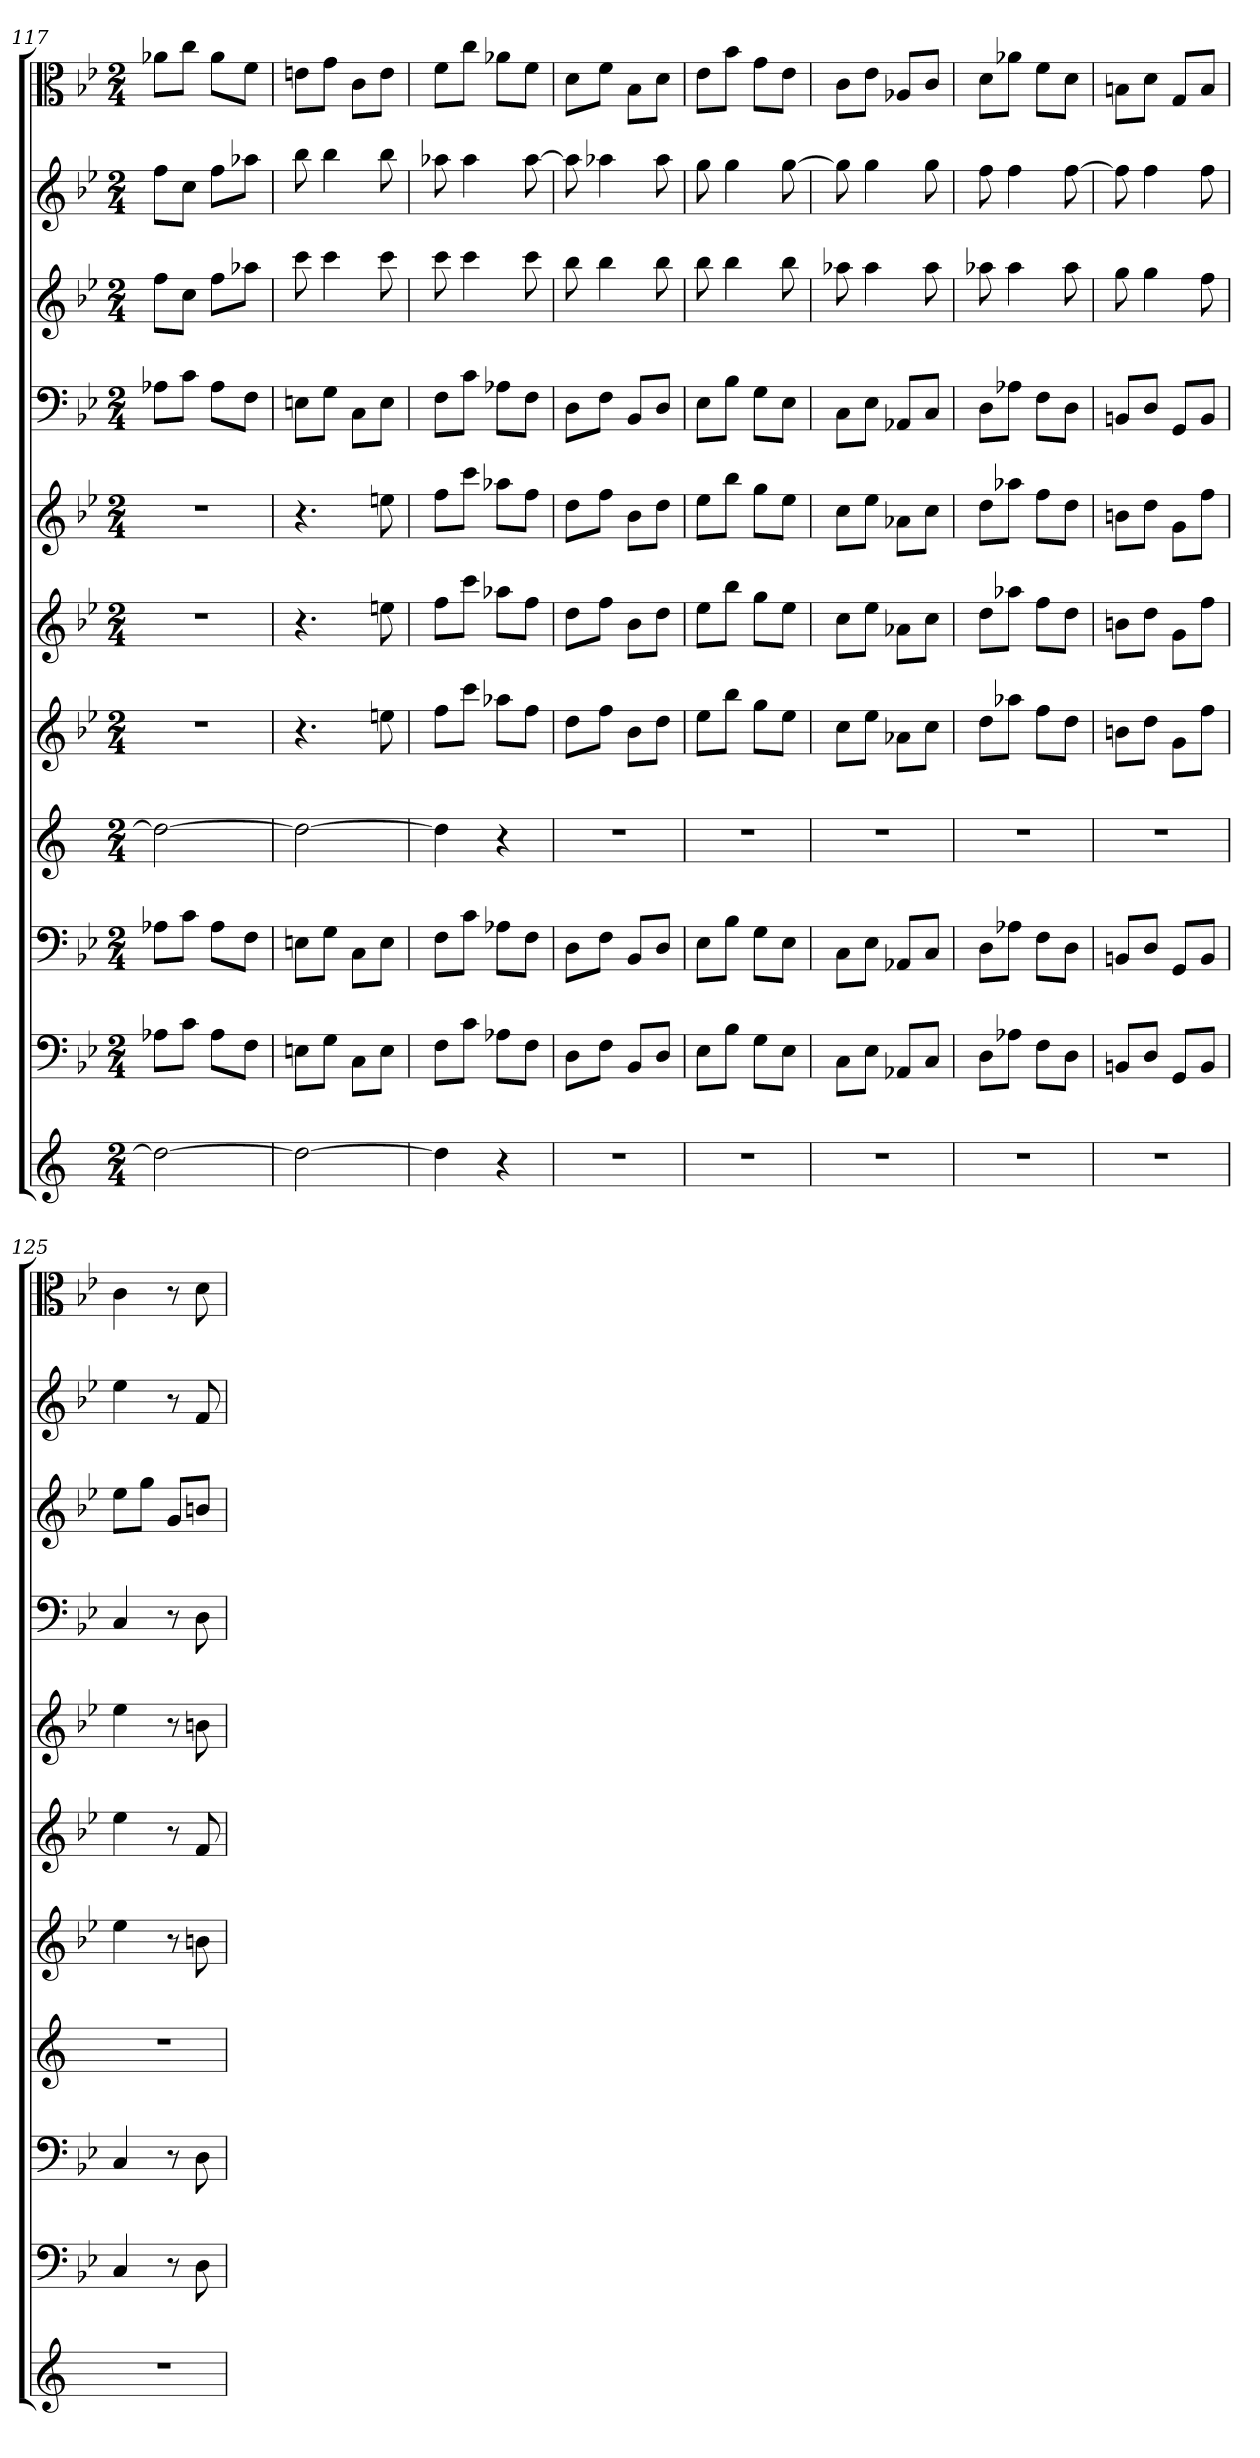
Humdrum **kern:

**kern	**kern	**kern	**kern	**kern	**kern	**kern	**kern	**kern	**kern	**kern
*part11	*part10	*part9	*part8	*part7	*part6	*part5	*part4	*part3	*part2	*part1
*staff11	*staff10	*staff9	*staff8	*staff7	*staff6	*staff5	*staff4	*staff3	*staff2	*staff1
*	*clefF4	*clefF4	*	*	*	*	*clefF4	*	*	*clefC3
*k[]	*k[b-e-]	*k[b-e-]	*k[]	*k[b-e-]	*k[b-e-]	*k[b-e-]	*k[b-e-]	*k[b-e-]	*k[b-e-]	*k[b-e-]
*M2/4	*M2/4	*M2/4	*M2/4	*M2/4	*M2/4	*M2/4	*M2/4	*M2/4	*M2/4	*M2/4
=117	=117	=117	=117	=117	=117	=117	=117	=117	=117	=117
2dd_	8A-X\L	8A-X\L	2dd_	2r	2r	2r	8A-X\L	8ffL	8ffL	8a-X\L
.	8c\J	8c\J	.	.	.	.	8c\J	8ccJ	8ccJ	8cc\J
.	8A-\L	8A-\L	.	.	.	.	8A-\L	8ffL	8ffL	8a-\L
.	8F\J	8F\J	.	.	.	.	8F\J	8aa-XJ	8aa-XJ	8f\J
=118	=118	=118	=118	=118	=118	=118	=118	=118	=118	=118
2dd_	8En\L	8En\L	2dd_	4.r	4.r	4.r	8En\L	8ccc	8bb-	8en\L
.	8G\J	8G\J	.	.	.	.	8G\J	4ccc	4bb-	8g\J
.	8C\L	8C\L	.	.	.	.	8C\L	.	.	8c\L
.	8E\J	8E\J	.	8een	8een	8een	8E\J	8ccc	8bb-	8e\J
=119	=119	=119	=119	=119	=119	=119	=119	=119	=119	=119
4dd]	8F\L	8F\L	4dd]	8ffL	8ffL	8ffL	8F\L	8ccc	8aa-X	8f\L
.	8c\J	8c\J	.	8cccJ	8cccJ	8cccJ	8c\J	4ccc	4aa-	8cc\J
4r	8A-X\L	8A-X\L	4r	8aa-XL	8aa-XL	8aa-XL	8A-X\L	.	.	8a-X\L
.	8F\J	8F\J	.	8ffJ	8ffJ	8ffJ	8F\J	8ccc	[8aa-	8f\J
=120	=120	=120	=120	=120	=120	=120	=120	=120	=120	=120
2r	8D\L	8D\L	2r	8ddL	8ddL	8ddL	8D\L	8bb-	8aa-]	8d\L
.	8F\J	8F\J	.	8ffJ	8ffJ	8ffJ	8F\J	4bb-	4aa-X	8f\J
.	8BB-/L	8BB-/L	.	8b-L	8b-L	8b-L	8BB-/L	.	.	8B-\L
.	8D/J	8D/J	.	8ddJ	8ddJ	8ddJ	8D/J	8bb-	8aa-	8d\J
=121	=121	=121	=121	=121	=121	=121	=121	=121	=121	=121
2r	8E-\L	8E-\L	2r	8ee-L	8ee-L	8ee-L	8E-\L	8bb-	8gg	8e-\L
.	8B-\J	8B-\J	.	8bb-J	8bb-J	8bb-J	8B-\J	4bb-	4gg	8b-\J
.	8G\L	8G\L	.	8ggL	8ggL	8ggL	8G\L	.	.	8g\L
.	8E-\J	8E-\J	.	8ee-J	8ee-J	8ee-J	8E-\J	8bb-	[8gg	8e-\J
=122	=122	=122	=122	=122	=122	=122	=122	=122	=122	=122
2r	8C\L	8C\L	2r	8ccL	8ccL	8ccL	8C\L	8aa-X	8gg]	8c\L
.	8E-\J	8E-\J	.	8ee-J	8ee-J	8ee-J	8E-\J	4aa-	4gg	8e-\J
.	8AA-X/L	8AA-X/L	.	8a-XL	8a-XL	8a-XL	8AA-X/L	.	.	8A-X/L
.	8C/J	8C/J	.	8ccJ	8ccJ	8ccJ	8C/J	8aa-	8gg	8c/J
=123	=123	=123	=123	=123	=123	=123	=123	=123	=123	=123
2r	8D\L	8D\L	2r	8ddL	8ddL	8ddL	8D\L	8aa-X	8ff	8d\L
.	8A-X\J	8A-X\J	.	8aa-XJ	8aa-XJ	8aa-XJ	8A-X\J	4aa-	4ff	8a-X\J
.	8F\L	8F\L	.	8ffL	8ffL	8ffL	8F\L	.	.	8f\L
.	8D\J	8D\J	.	8ddJ	8ddJ	8ddJ	8D\J	8aa-	[8ff	8d\J
=124	=124	=124	=124	=124	=124	=124	=124	=124	=124	=124
2r	8BBn/L	8BBn/L	2r	8bnL	8bnL	8bnL	8BBn/L	8gg	8ff]	8Bn\L
.	8D/J	8D/J	.	8ddJ	8ddJ	8ddJ	8D/J	4gg	4ff	8d\J
.	8GG/L	8GG/L	.	8gL	8gL	8gL	8GG/L	.	.	8G/L
.	8BB/J	8BB/J	.	8ffJ	8ffJ	8ffJ	8BB/J	8ff	8ff	8B/J
=125	=125	=125	=125	=125	=125	=125	=125	=125	=125	=125
2r	4C	4C	2r	4ee-	4ee-	4ee-	4C	8ee-L	4ee-	4c
.	.	.	.	.	.	.	.	8ggJ	.	.
.	8r	8r	.	8r	8r	8r	8r	8gL	8r	8r
.	8D	8D	.	8bn	8f	8bn	8D	8bnJ	8f	8d
=	=	=	=	=	=	=	=	=	=	=
*-	*-	*-	*-	*-	*-	*-	*-	*-	*-	*-
